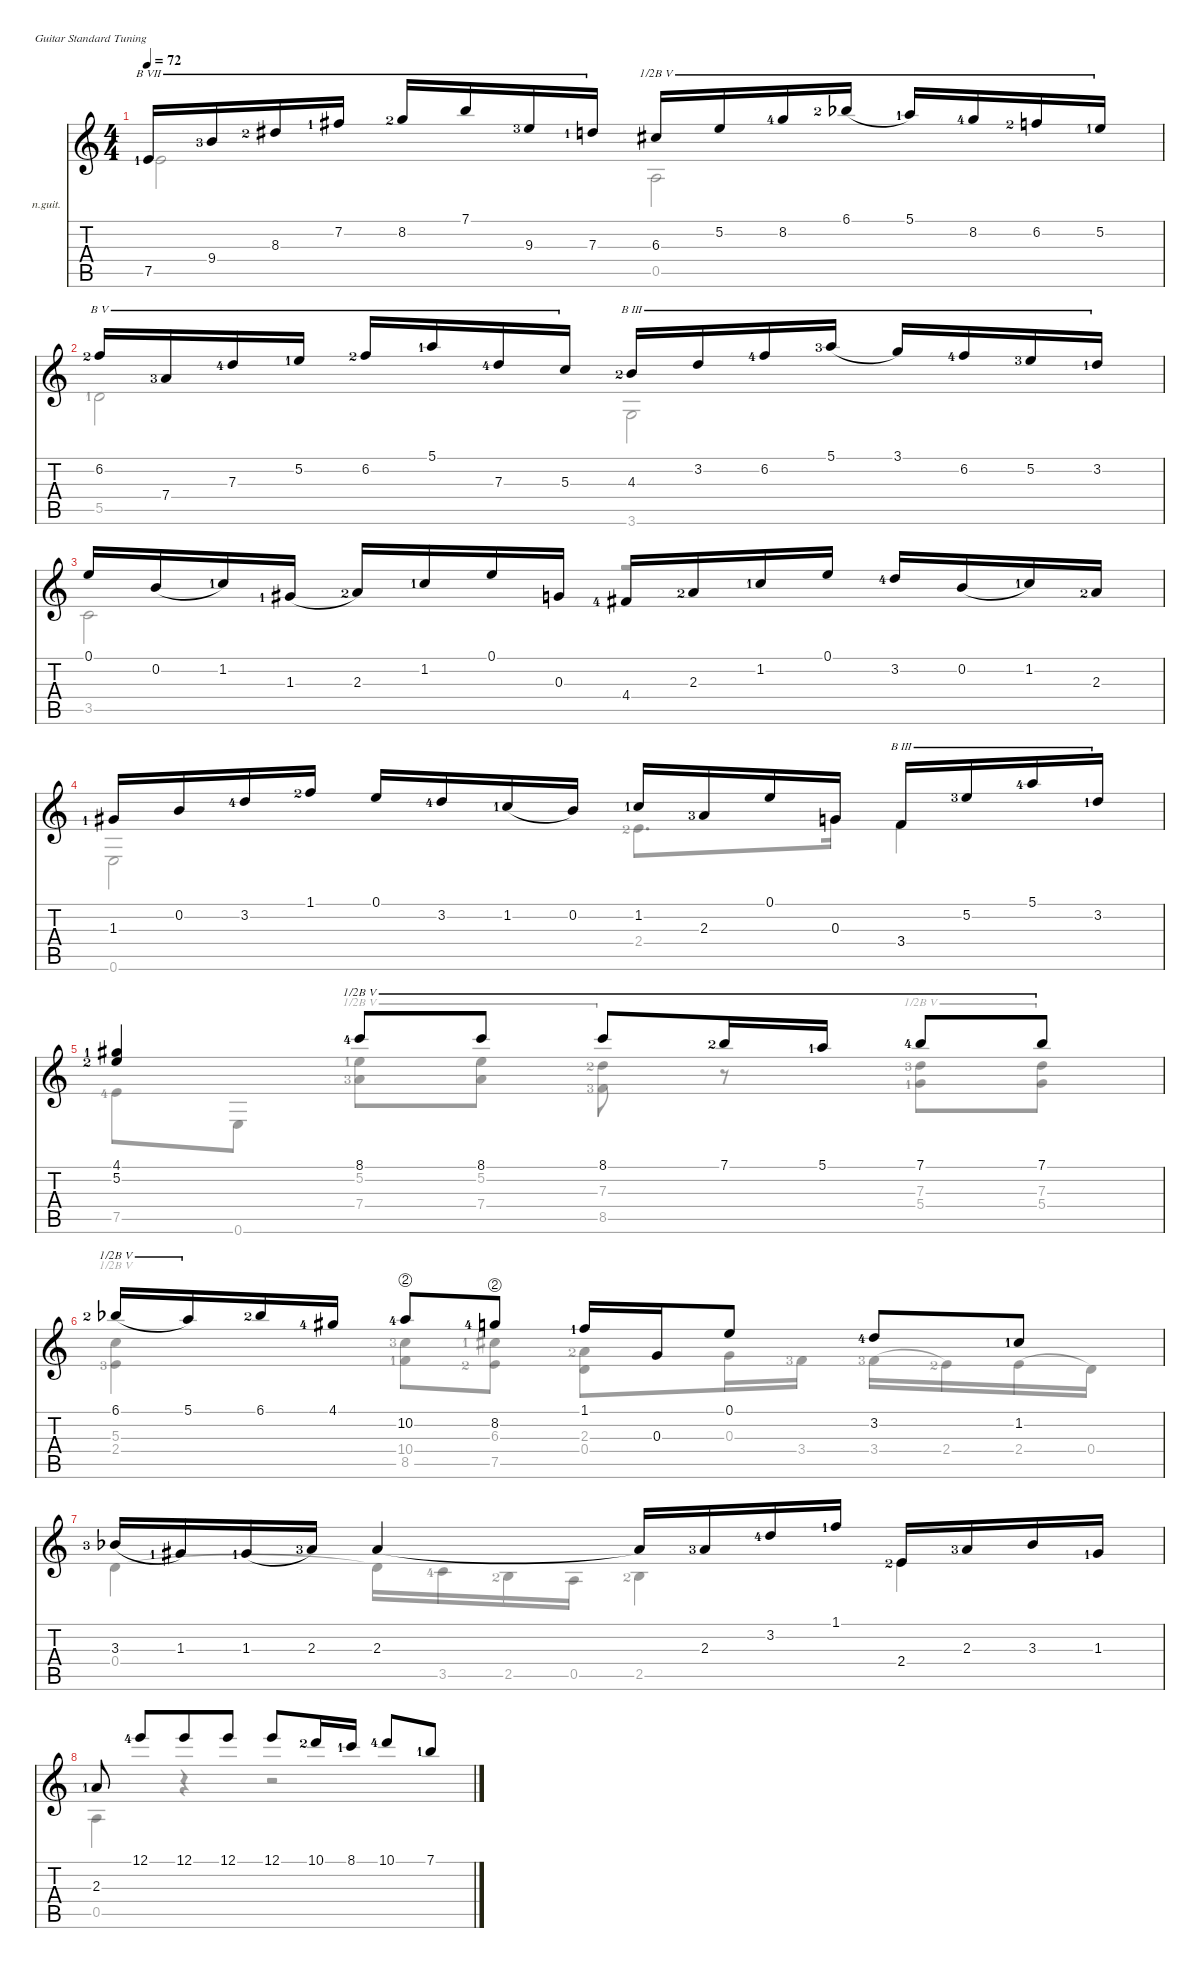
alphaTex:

\defaultSystemsLayout 4
\hideDynamics
\bracketExtendMode nobrackets
\firstSystemTrackNameOrientation horizontal
\otherSystemsTrackNameOrientation horizontal
\track ("Nylon Guitar" "n.guit.") {instrument acousticguitarnylon}
\staff {score tabs}
\tuning (E4 B3 G3 D3 A2 E2)
\voice
\ts (4 4)
\tempo 72
\clef g2
\scale
1.03401
\ks c
7.5{lf 2}.16{dy mf barre (7 full) beam Up} 9.4{lf 4}.16{barre (7 full) beam Up} 8.3{lf 3 acc #}.16{barre (7 full) beam Up} 7.2{lf 2 acc #}.16{barre (7 full) beam Up} 8.2{lf 3}.16{barre (7 full) beam Up} 7.1.16{barre (7 full) beam Up} 9.3{lf 4}.16{barre (7 full) beam Up} 7.3{lf 2}.16{barre (7 full) beam Up} 6.3{acc #}.16{barre (5 half) beam Up} 5.2.16{barre (5 half) beam Up} 8.2{lf 5}.16{barre (5 half) beam Up} 6.1{lf 3 acc b}.16{legatoorigin barre (5 half) beam Up} 5.1{lf 2}.16{barre (5 half) beam Up} 8.2{lf 5}.16{barre (5 half) beam Up} 6.2{lf 3}.16{barre (5 half) beam Up} 5.2{lf 2}.16{barre (5 half) beam Up} |
\scale
0.96599 6.2{lf 3}.16{barre (5 full) beam Up} 7.4{lf 4}.16{barre (5 full) beam Up} 7.3{lf 5}.16{barre (5 full) beam Up} 5.2{lf 2}.16{barre (5 full) beam Up} 6.2{lf 3}.16{barre (5 full) beam Up} 5.1{lf 2}.16{barre (5 full) beam Up} 7.3{lf 5}.16{barre (5 full) beam Up} 5.3.16{barre (5 full) beam Up} 4.3{lf 3}.16{barre (3 full) beam Up} 3.2.16{barre (3 full) beam Up} 6.2{lf 5}.16{barre (3 full) beam Up} 5.1{lf 4}.16{legatoorigin barre (3 full) beam Up} 3.1.16{barre (3 full) beam Up} 6.2{lf 5}.16{barre (3 full) beam Up} 5.2{lf 4}.16{barre (3 full) beam Up} 3.2{lf 2}.16{barre (3 full) beam Up} |
\scale
1.03555 0.1.16{beam Up} 0.2.16{legatoorigin beam Up} 1.2{lf 2}.16{beam Up} 1.3{lf 2 acc #}.16{legatoorigin beam Up} 2.3{lf 3}.16{beam Up} 1.2{lf 2}.16{beam Up} 0.1.16{beam Up} 0.3.16{beam Up} 4.4{lf 5 acc #}.16{beam Up} 2.3{lf 3}.16{beam Up} 1.2{lf 2}.16{beam Up} 0.1.16{beam Up} 3.2{lf 5}.16{beam Up} 0.2.16{legatoorigin beam Up} 1.2{lf 2}.16{beam Up} 2.3{lf 3}.16{beam Up} |
\scale
0.964451 1.3{lf 2 acc #}.16{beam Up} 0.2.16{beam Up} 3.2{lf 5}.16{beam Up} 1.1{lf 3}.16{beam Up} 0.1.16{beam Up} 3.2{lf 5}.16{beam Up} 1.2{lf 2}.16{legatoorigin beam Up} 0.2.16{beam Up} 1.2{lf 2}.16{beam Up} 2.3{lf 4}.16{beam Up} 0.1.16{beam Up} 0.3.16{beam Up} 3.4.16{barre (3 full) beam Up} 5.2{lf 4}.16{barre (3 full) beam Up} 5.1{lf 5}.16{barre (3 full) beam Up} 3.2{lf 2}.16{barre (3 full) beam Up} |
\scale
0.921394 (4.1{lf 2 acc #} 5.2{lf 3}).4{beam Up} 8.1{lf 5}.8{barre (5 half) beam Up} 8.1.8{barre (5 half) beam Up} 8.1.8{barre (5 half) beam Up} 7.1{lf 3}.16{barre (5 half) beam Up} 5.1{lf 2}.16{barre (5 half) beam Up} 7.1{lf 5}.8{barre (5 half) beam Up} 7.1.8{barre (5 half) beam Up} |
\scale
1.07861 6.1{lf 3 acc b}.16{legatoorigin barre (5 half) beam Up} 5.1.16{barre (5 half) beam Up} 6.1{lf 3 acc b}.16{beam Up} 4.1{lf 5 acc #}.16{beam Up} 10.2{string lf 5}.8{beam Up} 8.2{string lf 5}.8{beam Up} 1.1{lf 2}.16{beam Up} 0.3.16{beam Up} 0.1.8{beam Up} 3.2{lf 5}.8{beam Up} 1.2{lf 2}.8{beam Up} |
\scale
1.20613 3.3{lf 4 acc b}.16{legatoorigin beam Up} 1.3{lf 2 acc #}.16{beam Up} 1.3{lf 2 acc #}.16{legatoorigin beam Up} 2.3{lf 4}.16{beam Up} 2.3.4{beam Up} 2.3{t}.16{beam Up} 2.3{lf 4}.16{beam Up} 3.2{lf 5}.16{beam Up} 1.1{lf 2}.16{beam Up} 2.4{lf 3}.16{beam Up} 2.3{lf 4}.16{beam Up} 3.3{acc b}.16{beam Up} 1.3{lf 2 acc #}.16{beam Up} |
\scale
0.793868 2.3{lf 2}.8{beam Up beam split} 12.1{lf 5}.8{beam Up beam merge} 12.1.8{beam Up beam merge} 12.1.8{beam Up} 12.1.8{beam Up} 10.1{lf 3}.16{beam Up} 8.1{lf 2}.16{beam Up} 10.1{lf 5}.8{beam Up} 7.1{lf 2}.8{beam Up}
\voice
\clef g2
\ottava regular
\simile none
\scale
1.03401
\ks c
7.5.2{dy mf beam Down} 0.5.2{beam Down} |
\scale
0.96599 5.5{lf 2}.2{beam Down} 3.6.2{beam Down} |
\scale
1.03555 3.5.2{beam Down} r.2{beam Down} |
\scale
0.964451 0.6.2{beam Down} 2.4{lf 3}.8{d beam Down} 0.3.16{beam Down} 3.4.4{beam Down} |
\scale
0.921394 7.5{lf 5}.8{beam Down} 0.6.8{beam Down} (7.4{lf 4} 5.2{lf 2}).8{barre (5 half) beam Down} (5.2 7.4).8{barre (5 half) beam Down} (8.5{lf 4} 7.3{lf 3}).8{barre (5 half) beam Down} r.8{beam Down} (7.3{lf 4} 5.4{lf 2}).8{barre (5 half) beam Down} (7.3 5.4).8{barre (5 half) beam Down} |
\scale
1.07861 (5.3 2.4{lf 4}).4{barre (5 half) beam Down} (10.4{lf 4} 8.5{lf 2}).8{beam Down} (7.5{lf 3} 6.3{lf 2 acc #}).8{beam Down} (2.3{lf 3} 0.4).8{beam Down} 0.3.16{beam Down} 3.4{lf 4}.16{beam Down} 3.4{lf 4}.16{legatoorigin beam Down} 2.4{lf 3}.16{beam Down} 2.4.16{legatoorigin beam Down} 0.4.16{beam Down} |
\scale
1.20613 0.4.4{beam Down} 0.4{t}.16{beam Down} 3.5{lf 5}.16{beam Down} 2.5{lf 3}.16{beam Down} 0.5.16{beam Down} 2.5{lf 3}.4{beam Down} 2.4.4{beam Down} |
\scale
0.793868 0.5.4{beam Down} r.4{beam Down} r.2{beam Down}
